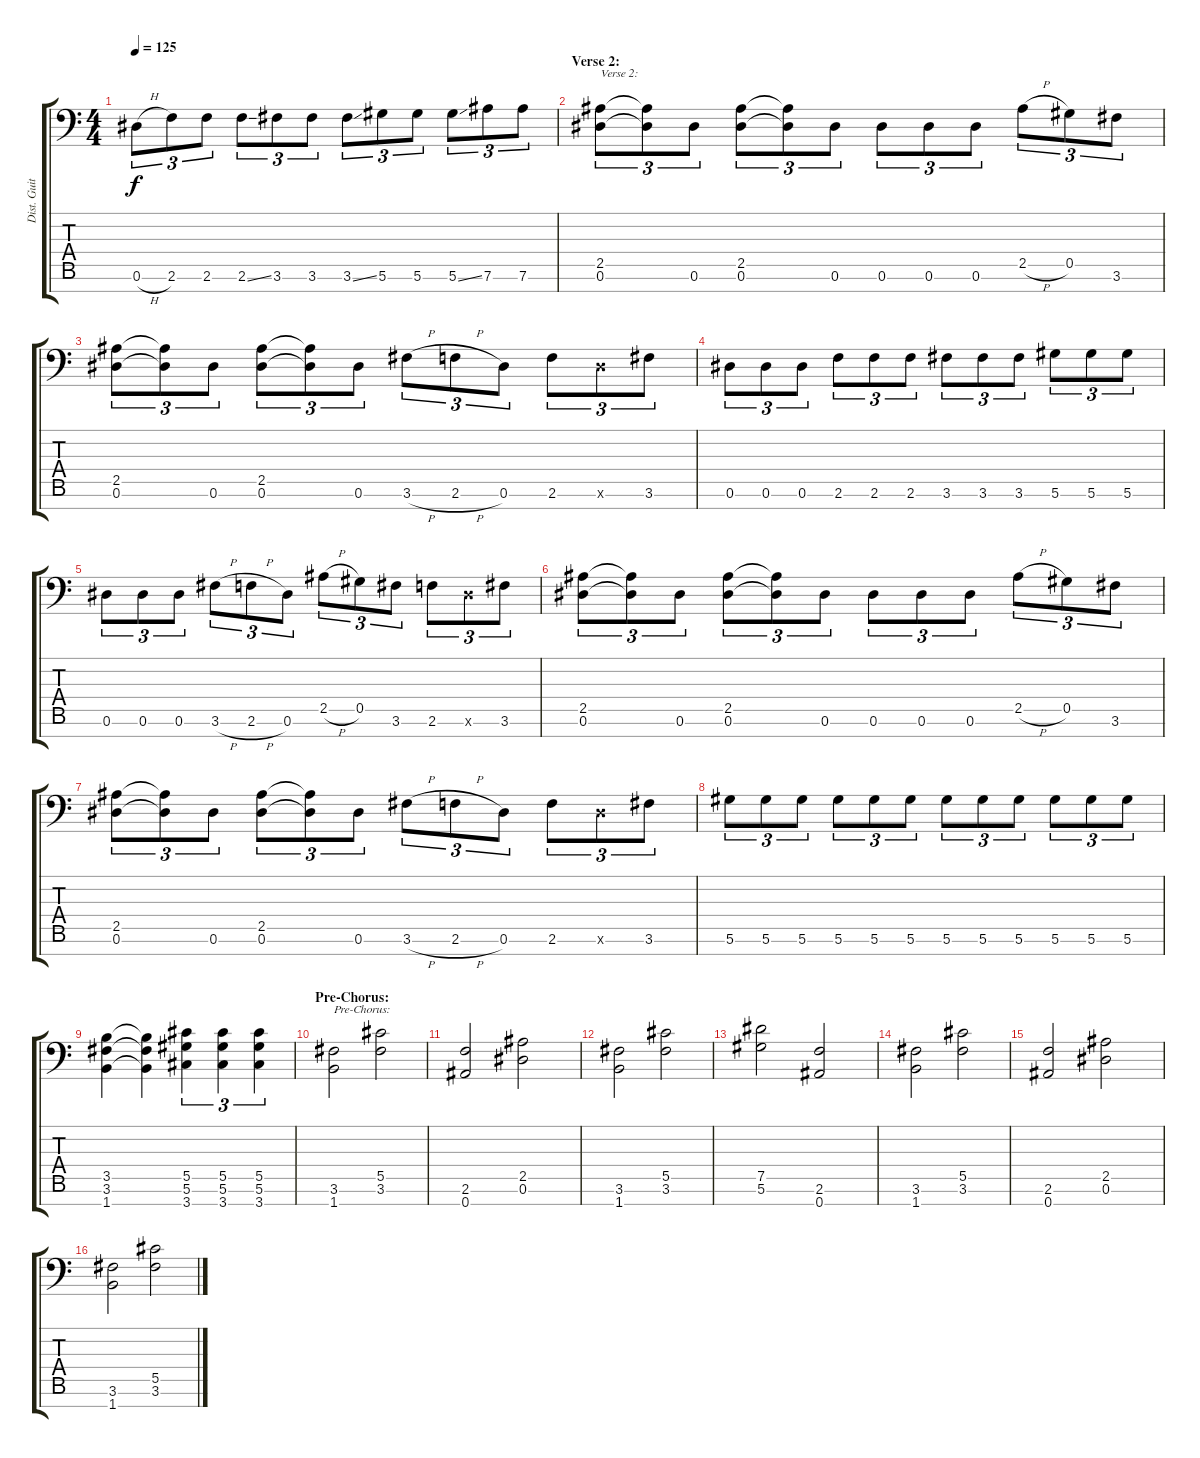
\track ("Dist. Guitar 2" "Dist. Guit") {instrument distortionguitar}
\staff {score tabs}
\tuning (Eb4 Bb3 Gb3 Db3 Ab2 Eb2 Bb1) {hide}
\ts (4 4)
\tempo 125
\clef f4
\ks c
0.6{h}.8{tu (3 2) dy f} 2.6.8{tu (3 2)} 2.6.8{tu (3 2)} 2.6{ss}.8{tu (3 2)} 3.6.8{tu (3 2)} 3.6.8{tu (3 2)} 3.6{ss}.8{tu (3 2)} 5.6.8{tu (3 2)} 5.6.8{tu (3 2)} 5.6{ss}.8{tu (3 2)} 7.6.8{tu (3 2)} 7.6.8{tu (3 2)} |
\section ("" "Verse 2:")
(2.5 0.6).8{tu (3 2) txt "Verse 2:"} (2.5{t} 0.6{t}).8{tu (3 2)} 0.6.8{tu (3 2)} (2.5 0.6).8{tu (3 2)} (2.5{t} 0.6{t}).8{tu (3 2)} 0.6.8{tu (3 2)} 0.6.8{tu (3 2)} 0.6.8{tu (3 2)} 0.6.8{tu (3 2)} 2.5{h}.8{tu (3 2)} 0.5.8{tu (3 2)} 3.6.8{tu (3 2)} |
(2.5 0.6).8{tu (3 2)} (2.5{t} 0.6{t}).8{tu (3 2)} 0.6.8{tu (3 2)} (2.5 0.6).8{tu (3 2)} (2.5{t} 0.6{t}).8{tu (3 2)} 0.6.8{tu (3 2)} 3.6{h}.8{tu (3 2)} 2.6{h}.8{tu (3 2)} 0.6.8{tu (3 2)} 2.6.8{tu (3 2)} 0.6{x}.8{tu (3 2)} 3.6.8{tu (3 2)} |
0.6.8{tu (3 2)} 0.6.8{tu (3 2)} 0.6.8{tu (3 2)} 2.6.8{tu (3 2)} 2.6.8{tu (3 2)} 2.6.8{tu (3 2)} 3.6.8{tu (3 2)} 3.6.8{tu (3 2)} 3.6.8{tu (3 2)} 5.6.8{tu (3 2)} 5.6.8{tu (3 2)} 5.6.8{tu (3 2)} |
0.6.8{tu (3 2)} 0.6.8{tu (3 2)} 0.6.8{tu (3 2)} 3.6{h}.8{tu (3 2)} 2.6{h}.8{tu (3 2)} 0.6.8{tu (3 2)} 2.5{h}.8{tu (3 2)} 0.5.8{tu (3 2)} 3.6.8{tu (3 2)} 2.6.8{tu (3 2)} 0.6{x}.8{tu (3 2)} 3.6.8{tu (3 2)} |
(2.5 0.6).8{tu (3 2)} (2.5{t} 0.6{t}).8{tu (3 2)} 0.6.8{tu (3 2)} (2.5 0.6).8{tu (3 2)} (2.5{t} 0.6{t}).8{tu (3 2)} 0.6.8{tu (3 2)} 0.6.8{tu (3 2)} 0.6.8{tu (3 2)} 0.6.8{tu (3 2)} 2.5{h}.8{tu (3 2)} 0.5.8{tu (3 2)} 3.6.8{tu (3 2)} |
(2.5 0.6).8{tu (3 2)} (2.5{t} 0.6{t}).8{tu (3 2)} 0.6.8{tu (3 2)} (2.5 0.6).8{tu (3 2)} (2.5{t} 0.6{t}).8{tu (3 2)} 0.6.8{tu (3 2)} 3.6{h}.8{tu (3 2)} 2.6{h}.8{tu (3 2)} 0.6.8{tu (3 2)} 2.6.8{tu (3 2)} 0.6{x}.8{tu (3 2)} 3.6.8{tu (3 2)} |
5.6.8{tu (3 2)} 5.6.8{tu (3 2)} 5.6.8{tu (3 2)} 5.6.8{tu (3 2)} 5.6.8{tu (3 2)} 5.6.8{tu (3 2)} 5.6.8{tu (3 2)} 5.6.8{tu (3 2)} 5.6.8{tu (3 2)} 5.6.8{tu (3 2)} 5.6.8{tu (3 2)} 5.6.8{tu (3 2)} |
(3.5 3.6 1.7).4 (3.5{t} 3.6{t} 1.7{t}).4 (5.5 5.6 3.7).4{tu (3 2)} (5.5 5.6 3.7).4{tu (3 2)} (5.5 5.6 3.7).4{tu (3 2)} |
\section ("" "Pre-Chorus:")
(3.6 1.7).2{txt "Pre-Chorus:"} (5.5 3.6).2 |
(2.6 0.7).2 (2.5 0.6).2 |
(3.6 1.7).2 (5.5 3.6).2 |
(7.5 5.6).2 (2.6 0.7).2 |
(3.6 1.7).2 (5.5 3.6).2 |
(2.6 0.7).2 (2.5 0.6).2 |
(3.6 1.7).2 (5.5 3.6).2
